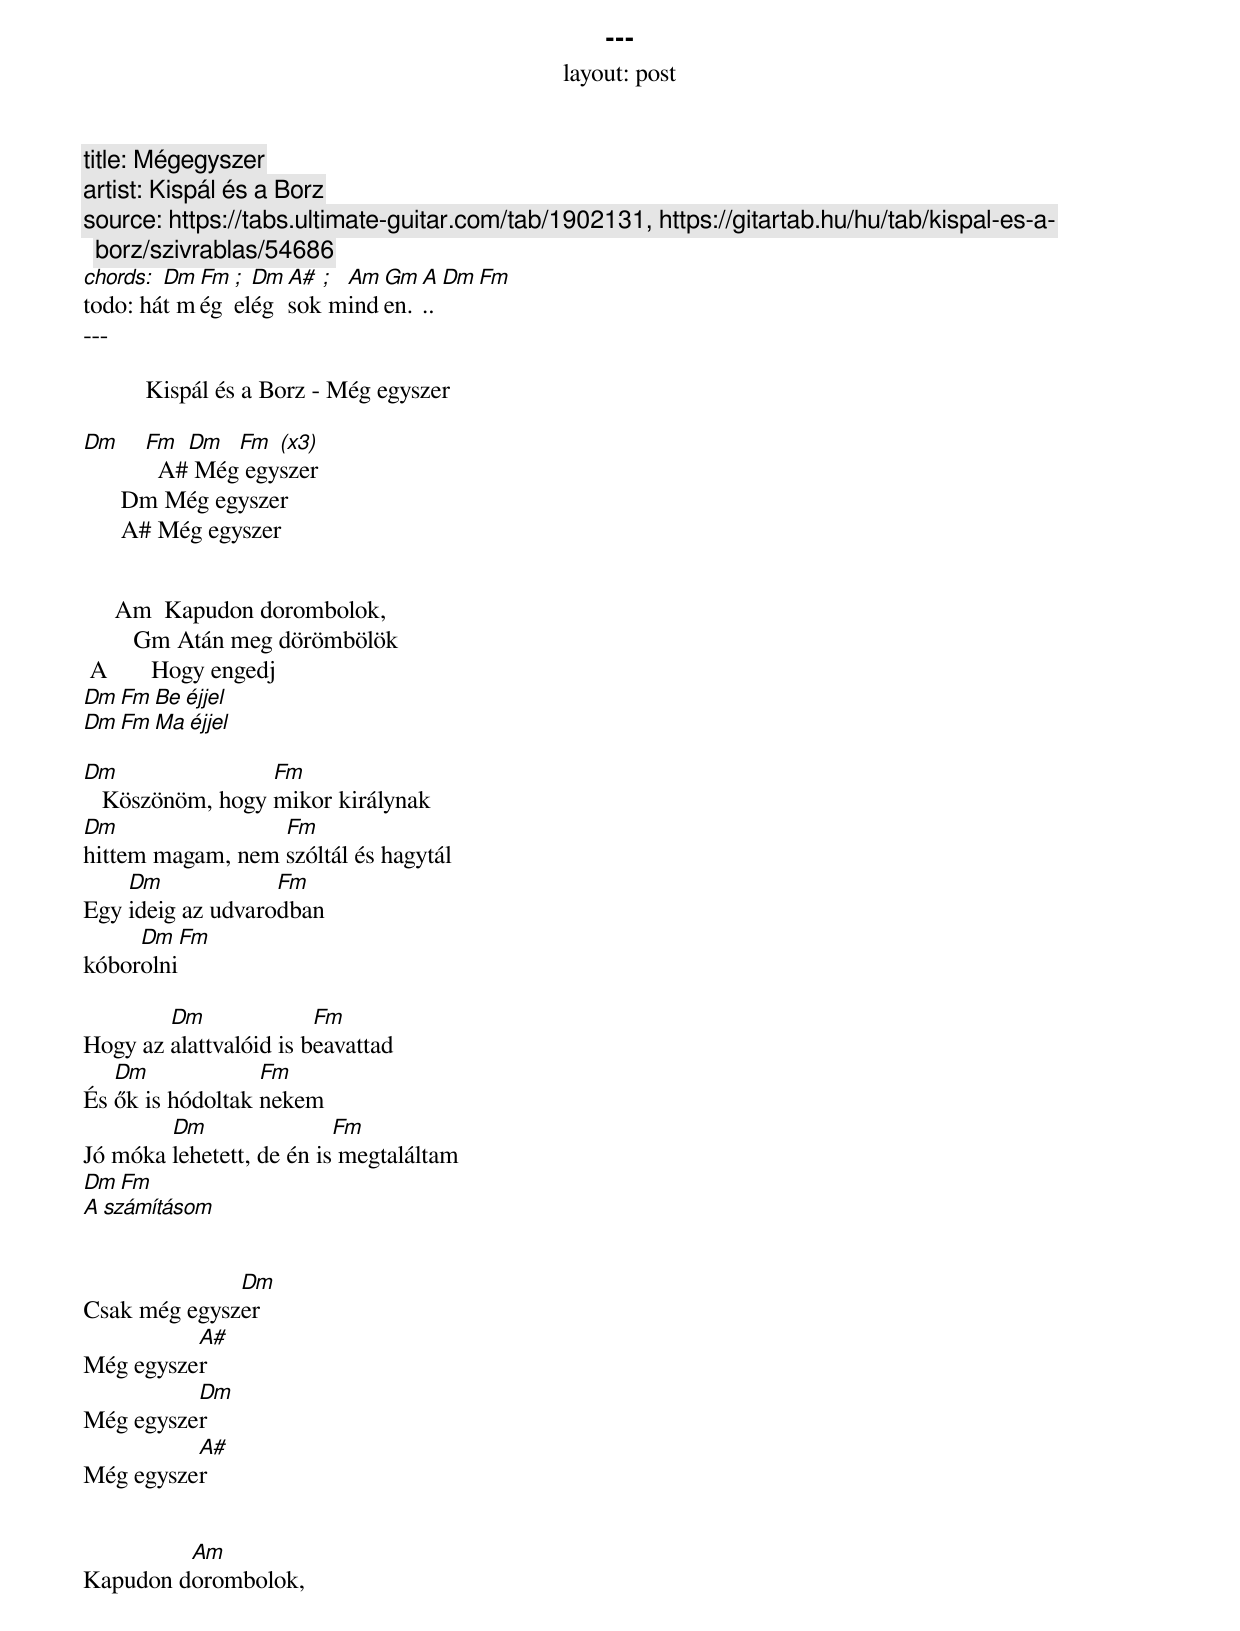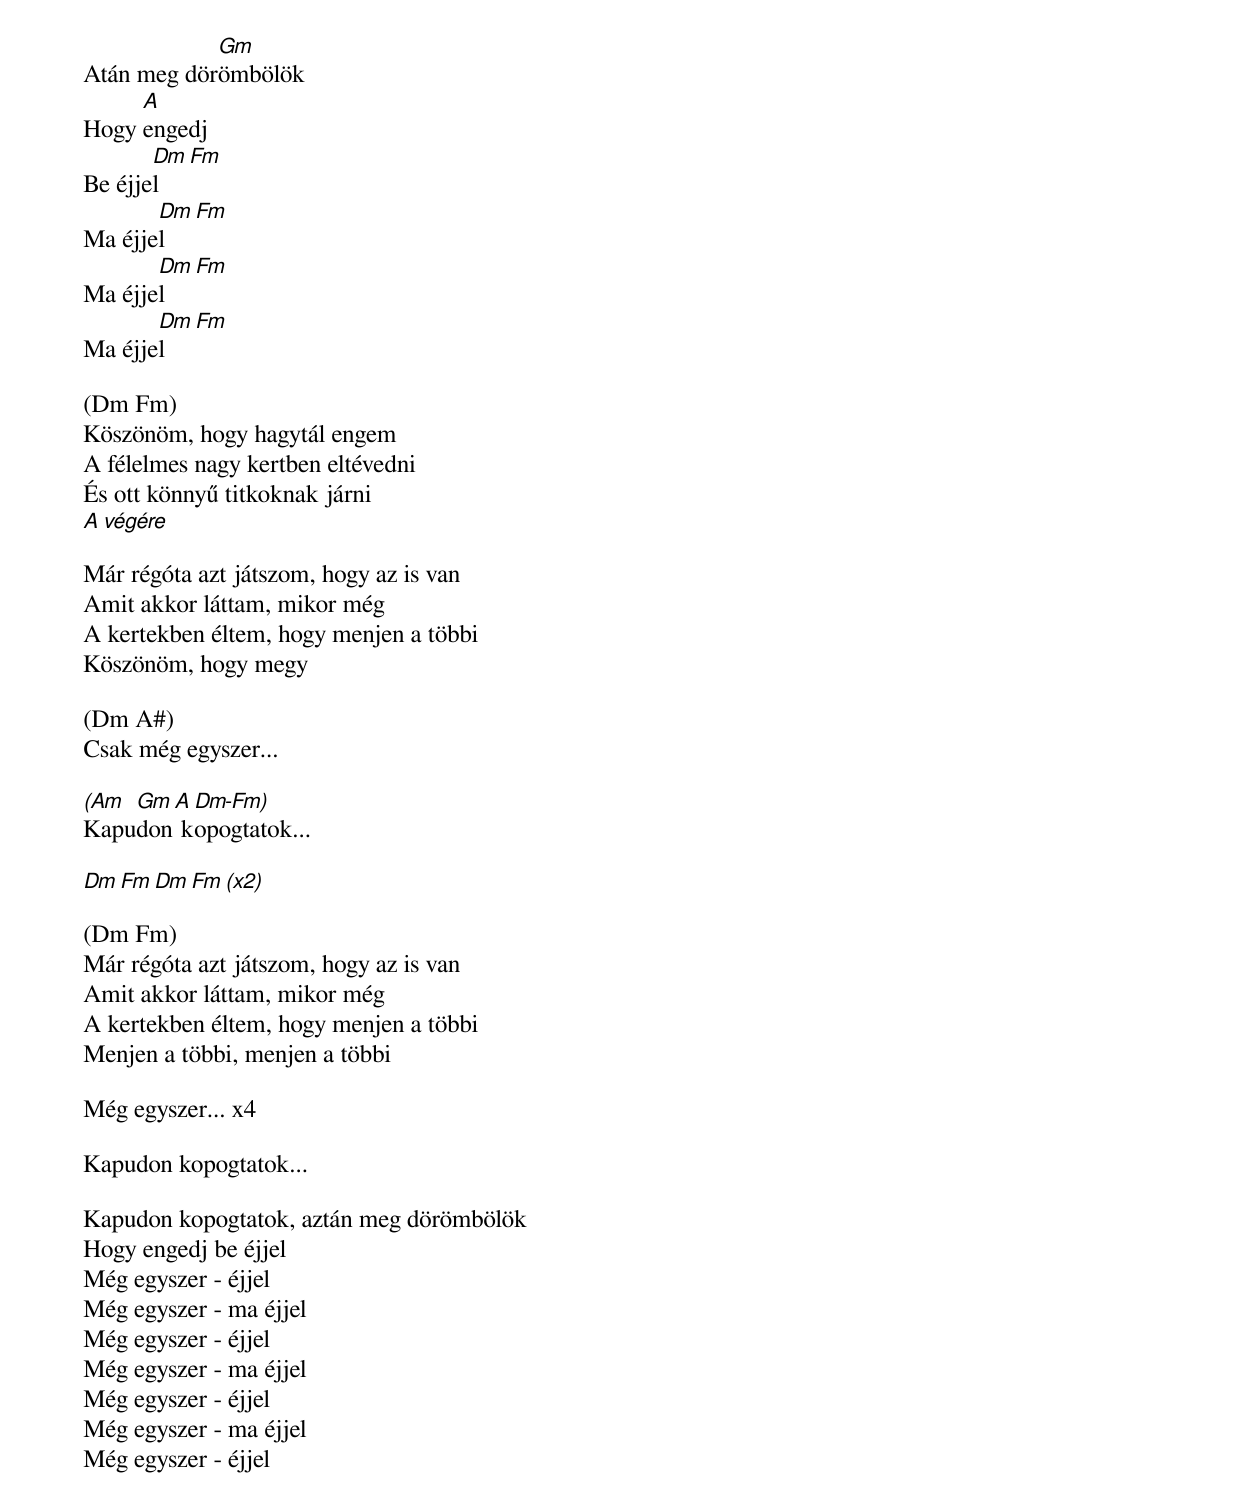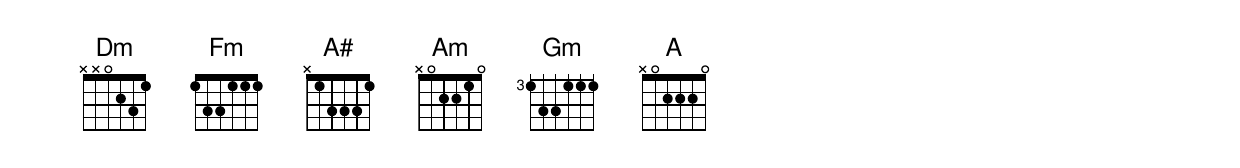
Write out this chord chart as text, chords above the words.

---
layout: post
title: Mégegyszer
artist: Kispál és a Borz
source: [https://tabs.ultimate-guitar.com/tab/1902131, https://gitartab.hu/hu/tab/kispal-es-a-borz/szivrablas/54686]
chords: Dm Fm ; Dm A# ; Am Gm A Dm Fm
todo: hát még elég sok minden...
---

          Kispál és a Borz - Még egyszer

Dm  Fm  Dm  Fm  (x3)
      A# Még egyszer
      Dm Még egyszer
      A# Még egyszer


     Am  Kapudon dorombolok,
        Gm Atán meg dörömbölök
 A       Hogy engedj
   Dm  Fm Be éjjel
   Dm  Fm Ma éjjel

Dm                Fm
   Köszönöm, hogy mikor királynak
Dm                Fm
hittem magam, nem szóltál és hagytál
    Dm             Fm
Egy ideig az udvarodban
     Dm              Fm
kóborolni

        Dm              Fm
Hogy az alattvalóid is beavattad
   Dm             Fm
És ők is hódoltak nekem
        Dm                Fm
Jó móka lehetett, de én is megtaláltam
   Dm            Fm
A számításom


              Dm
Csak még egyszer
          A#
Még egyszer
          Dm
Még egyszer
          A#
Még egyszer


         Am
Kapudon dorombolok,
            Gm
Atán meg dörömbölök
     A
Hogy engedj
       Dm  Fm
Be éjjel
       Dm  Fm
Ma éjjel
       Dm  Fm
Ma éjjel
       Dm  Fm
Ma éjjel

(Dm Fm)
Köszönöm, hogy hagytál engem
A félelmes nagy kertben eltévedni
És ott könnyű titkoknak járni
A végére

Már régóta azt játszom, hogy az is van
Amit akkor láttam, mikor még
A kertekben éltem, hogy menjen a többi
Köszönöm, hogy megy

(Dm A#)
Csak még egyszer...

(Am Gm A Dm-Fm)
Kapudon kopogtatok...

Dm  Fm  Dm  Fm  (x2)

(Dm Fm)
Már régóta azt játszom, hogy az is van
Amit akkor láttam, mikor még
A kertekben éltem, hogy menjen a többi
Menjen a többi, menjen a többi

Még egyszer... x4

Kapudon kopogtatok...

Kapudon kopogtatok, aztán meg dörömbölök
Hogy engedj be éjjel
Még egyszer - éjjel
Még egyszer - ma éjjel
Még egyszer - éjjel
Még egyszer - ma éjjel
Még egyszer - éjjel
Még egyszer - ma éjjel
Még egyszer - éjjel
